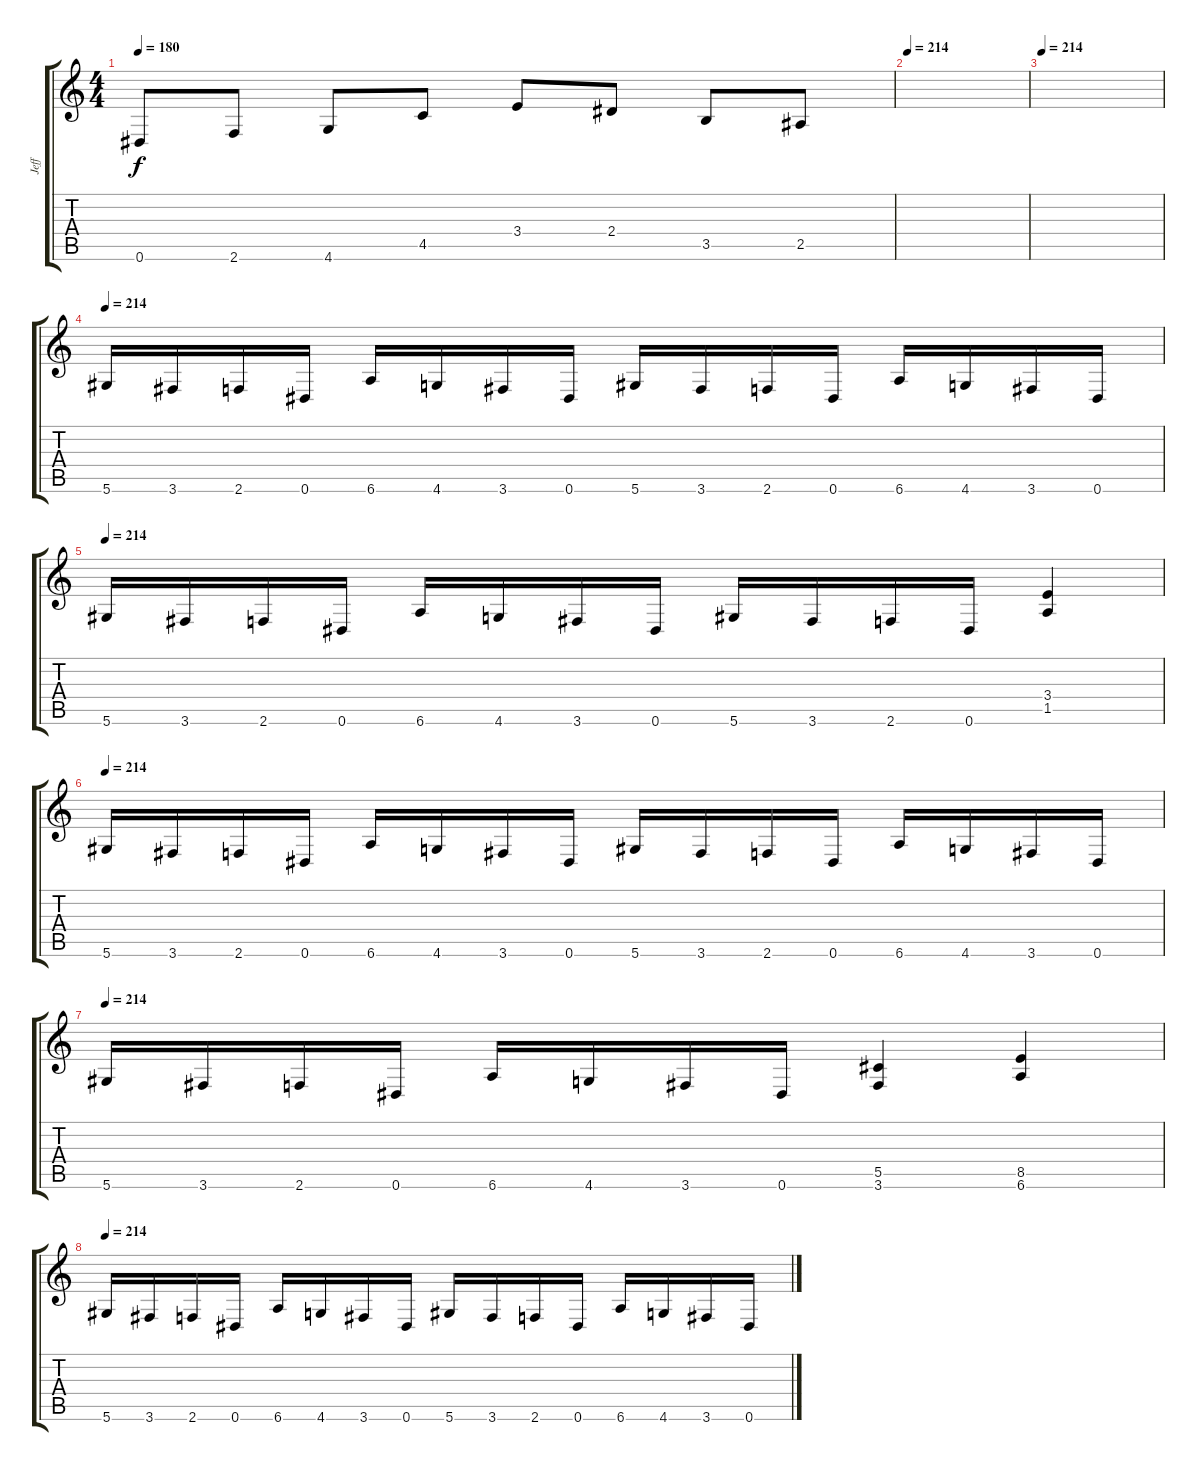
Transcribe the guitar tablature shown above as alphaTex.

\track ("Jeff" "Jeff") {instrument distortionguitar}
\staff {score tabs}
\tuning (Eb4 Bb3 Gb3 Db3 Ab2 Eb2) {hide}
\ts (4 4)
\tempo 180
\clef g2
\ks c
0.6.8{dy f} 2.6.8 4.6.8 4.5.8 3.4.8 2.4.8 3.5.8 2.5.8 |
\tempo 214
|
\tempo 214
|
\tempo 214
5.6.16 3.6.16 2.6.16 0.6.16 6.6.16 4.6.16 3.6.16 0.6.16 5.6.16 3.6.16 2.6.16 0.6.16 6.6.16 4.6.16 3.6.16 0.6.16 |
\tempo 214
5.6.16 3.6.16 2.6.16 0.6.16 6.6.16 4.6.16 3.6.16 0.6.16 5.6.16 3.6.16 2.6.16 0.6.16 (3.4 1.5).4 |
\tempo 214
5.6.16 3.6.16 2.6.16 0.6.16 6.6.16 4.6.16 3.6.16 0.6.16 5.6.16 3.6.16 2.6.16 0.6.16 6.6.16 4.6.16 3.6.16 0.6.16 |
\tempo 214
5.6.16 3.6.16 2.6.16 0.6.16 6.6.16 4.6.16 3.6.16 0.6.16 (5.5 3.6).4 (8.5 6.6).4 |
\tempo 214
5.6.16 3.6.16 2.6.16 0.6.16 6.6.16 4.6.16 3.6.16 0.6.16 5.6.16 3.6.16 2.6.16 0.6.16 6.6.16 4.6.16 3.6.16 0.6.16
